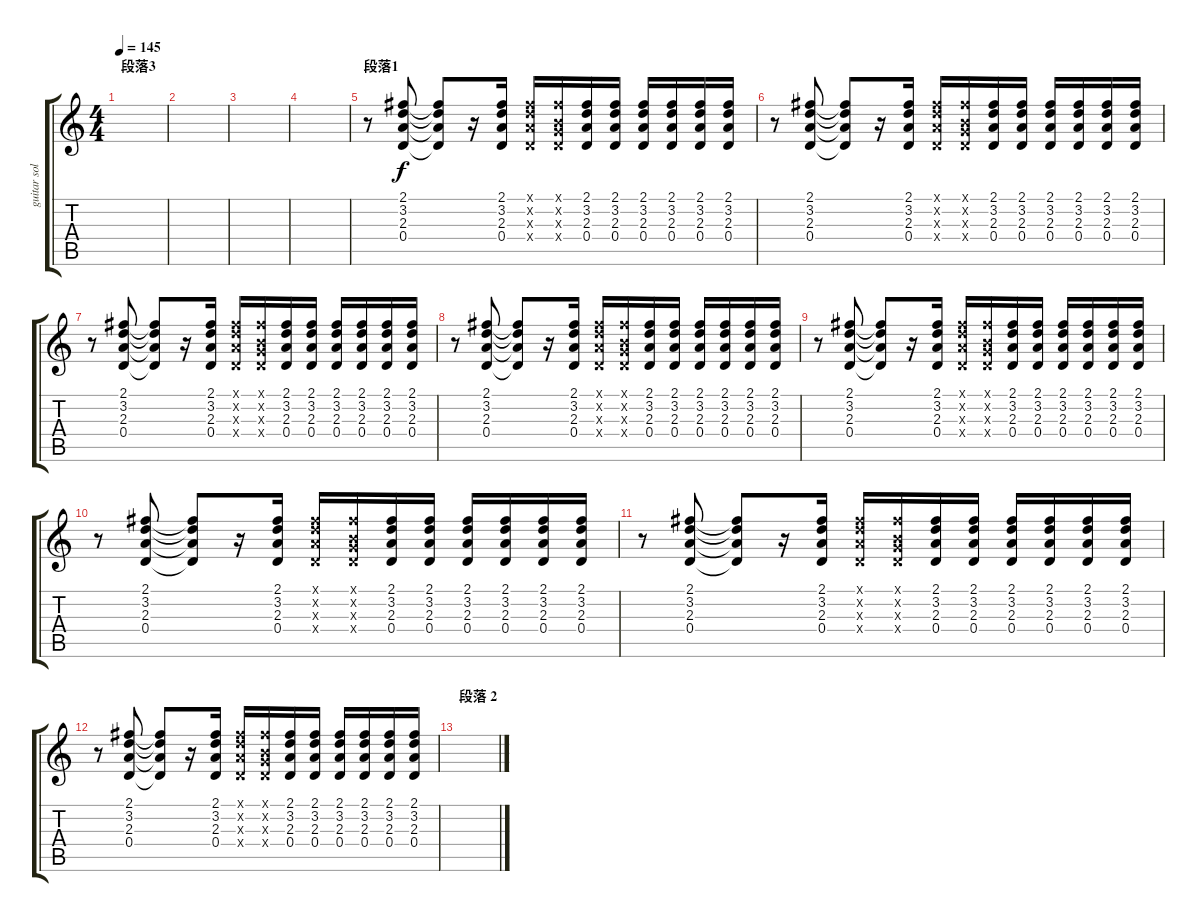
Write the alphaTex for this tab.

\track ("guitar solo" "guitar sol") {instrument distortionguitar}
\staff {score tabs}
\tuning (E4 B3 G3 D3 A2 E2) {hide}
\ts (4 4)
\section ("" "段落3")
\tempo 145
\clef g2
\ks c
|
|
|
|
\section ("" "段落1")
r.8 (2.1 3.2 2.3 0.4).8 (2.1{t} 3.2{t} 2.3{t} 0.4{t}).8 r.16 (2.1 3.2 2.3 0.4).16 (2.1{x} 3.2{x} 2.3{x} 0.4{x}).16 (2.1{x} 0.2{x} 0.3{x} 0.4{x}).16 (2.1 3.2 2.3 0.4).16 (2.1 3.2 2.3 0.4).16 (2.1 3.2 2.3 0.4).16 (2.1 3.2 2.3 0.4).16 (2.1 3.2 2.3 0.4).16 (2.1 3.2 2.3 0.4).16 |
r.8 (2.1 3.2 2.3 0.4).8 (2.1{t} 3.2{t} 2.3{t} 0.4{t}).8 r.16 (2.1 3.2 2.3 0.4).16 (2.1{x} 3.2{x} 2.3{x} 0.4{x}).16 (2.1{x} 0.2{x} 0.3{x} 0.4{x}).16 (2.1 3.2 2.3 0.4).16 (2.1 3.2 2.3 0.4).16 (2.1 3.2 2.3 0.4).16 (2.1 3.2 2.3 0.4).16 (2.1 3.2 2.3 0.4).16 (2.1 3.2 2.3 0.4).16 |
r.8 (2.1 3.2 2.3 0.4).8 (2.1{t} 3.2{t} 2.3{t} 0.4{t}).8 r.16 (2.1 3.2 2.3 0.4).16 (2.1{x} 3.2{x} 2.3{x} 0.4{x}).16 (2.1{x} 0.2{x} 0.3{x} 0.4{x}).16 (2.1 3.2 2.3 0.4).16 (2.1 3.2 2.3 0.4).16 (2.1 3.2 2.3 0.4).16 (2.1 3.2 2.3 0.4).16 (2.1 3.2 2.3 0.4).16 (2.1 3.2 2.3 0.4).16 |
r.8 (2.1 3.2 2.3 0.4).8 (2.1{t} 3.2{t} 2.3{t} 0.4{t}).8 r.16 (2.1 3.2 2.3 0.4).16 (2.1{x} 3.2{x} 2.3{x} 0.4{x}).16 (2.1{x} 0.2{x} 0.3{x} 0.4{x}).16 (2.1 3.2 2.3 0.4).16 (2.1 3.2 2.3 0.4).16 (2.1 3.2 2.3 0.4).16 (2.1 3.2 2.3 0.4).16 (2.1 3.2 2.3 0.4).16 (2.1 3.2 2.3 0.4).16 |
r.8 (2.1 3.2 2.3 0.4).8 (2.1{t} 3.2{t} 2.3{t} 0.4{t}).8 r.16 (2.1 3.2 2.3 0.4).16 (2.1{x} 3.2{x} 2.3{x} 0.4{x}).16 (2.1{x} 0.2{x} 0.3{x} 0.4{x}).16 (2.1 3.2 2.3 0.4).16 (2.1 3.2 2.3 0.4).16 (2.1 3.2 2.3 0.4).16 (2.1 3.2 2.3 0.4).16 (2.1 3.2 2.3 0.4).16 (2.1 3.2 2.3 0.4).16 |
r.8 (2.1 3.2 2.3 0.4).8 (2.1{t} 3.2{t} 2.3{t} 0.4{t}).8 r.16 (2.1 3.2 2.3 0.4).16 (2.1{x} 3.2{x} 2.3{x} 0.4{x}).16 (2.1{x} 0.2{x} 0.3{x} 0.4{x}).16 (2.1 3.2 2.3 0.4).16 (2.1 3.2 2.3 0.4).16 (2.1 3.2 2.3 0.4).16 (2.1 3.2 2.3 0.4).16 (2.1 3.2 2.3 0.4).16 (2.1 3.2 2.3 0.4).16 |
r.8 (2.1 3.2 2.3 0.4).8 (2.1{t} 3.2{t} 2.3{t} 0.4{t}).8 r.16 (2.1 3.2 2.3 0.4).16 (2.1{x} 3.2{x} 2.3{x} 0.4{x}).16 (2.1{x} 0.2{x} 0.3{x} 0.4{x}).16 (2.1 3.2 2.3 0.4).16 (2.1 3.2 2.3 0.4).16 (2.1 3.2 2.3 0.4).16 (2.1 3.2 2.3 0.4).16 (2.1 3.2 2.3 0.4).16 (2.1 3.2 2.3 0.4).16 |
r.8 (2.1 3.2 2.3 0.4).8 (2.1{t} 3.2{t} 2.3{t} 0.4{t}).8 r.16 (2.1 3.2 2.3 0.4).16 (2.1{x} 3.2{x} 2.3{x} 0.4{x}).16 (2.1{x} 0.2{x} 0.3{x} 0.4{x}).16 (2.1 3.2 2.3 0.4).16 (2.1 3.2 2.3 0.4).16 (2.1 3.2 2.3 0.4).16 (2.1 3.2 2.3 0.4).16 (2.1 3.2 2.3 0.4).16 (2.1 3.2 2.3 0.4).16 |
\section ("" "段落 2")
